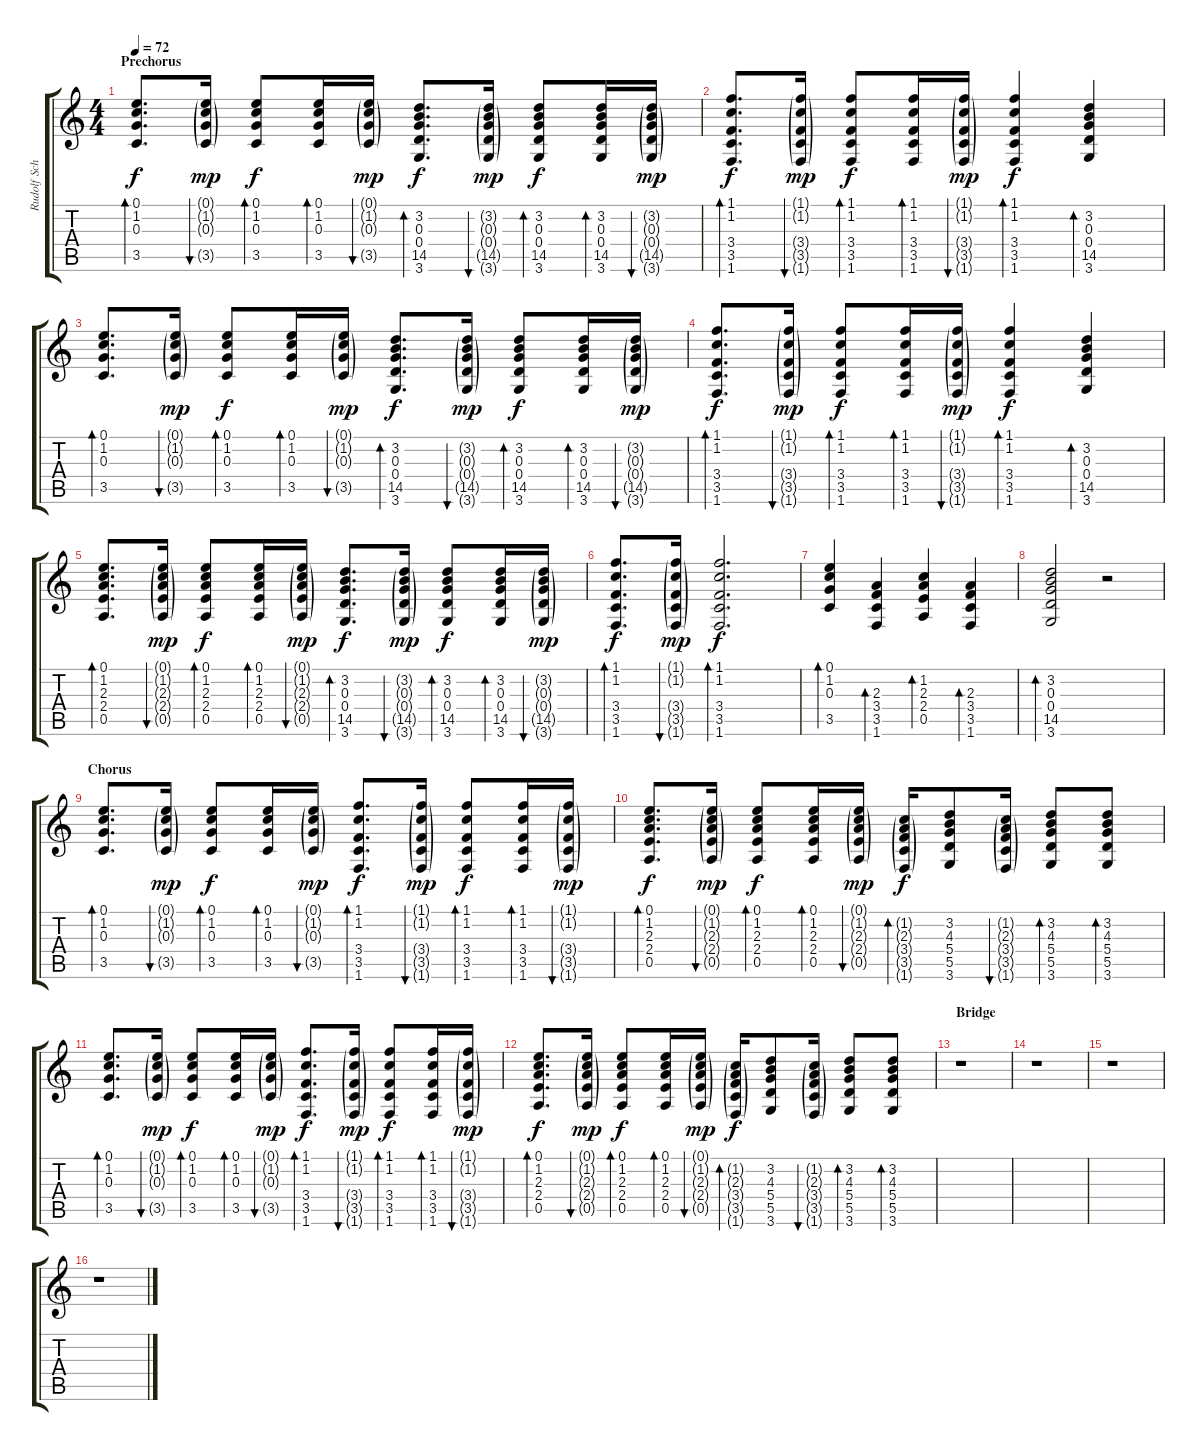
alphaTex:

\track ("Rudolf Schenker" "Rudolf Sch") {instrument electricguitarclean}
\staff {score tabs}
\tuning (E4 B3 G3 D3 A2 E2) {hide}
\ts (4 4)
\section ("" "Prechorus")
\tempo 72
\clef g2
\ks c
(0.1 1.2 0.3 3.5).8{d bd 60 dy f} (0.1{g} 1.2{g} 0.3{g} 3.5{g}).16{bu 60 dy mp} (0.1 1.2 0.3 3.5).8{bd 60 dy f} (0.1 1.2 0.3 3.5).16{bd 60} (0.1{g} 1.2{g} 0.3{g} 3.5{g}).16{bu 60 dy mp} (3.2 0.3 0.4 14.5 3.6).8{d bd 60 dy f} (3.2{g} 0.3{g} 0.4{g} 14.5{g} 3.6{g}).16{bu 60 dy mp} (3.2 0.3 0.4 14.5 3.6).8{bd 60 dy f} (3.2 0.3 0.4 14.5 3.6).16{bd 60} (3.2{g} 0.3{g} 0.4{g} 14.5{g} 3.6{g}).16{bu 60 dy mp} |
(1.1 1.2 3.4 3.5 1.6).8{d bd 60 dy f} (1.1{g} 1.2{g} 3.4{g} 3.5{g} 1.6{g}).16{bu 60 dy mp} (1.1 1.2 3.4 3.5 1.6).8{bd 60 dy f} (1.1 1.2 3.4 3.5 1.6).16{bd 60} (1.1{g} 1.2{g} 3.4{g} 3.5{g} 1.6{g}).16{bu 60 dy mp} (1.1 1.2 3.4 3.5 1.6).4{bd 60 dy f} (3.2 0.3 0.4 14.5 3.6).4{bd 60} |
(0.1 1.2 0.3 3.5).8{d bd 60} (0.1{g} 1.2{g} 0.3{g} 3.5{g}).16{bu 60 dy mp} (0.1 1.2 0.3 3.5).8{bd 60 dy f} (0.1 1.2 0.3 3.5).16{bd 60} (0.1{g} 1.2{g} 0.3{g} 3.5{g}).16{bu 60 dy mp} (3.2 0.3 0.4 14.5 3.6).8{d bd 60 dy f} (3.2{g} 0.3{g} 0.4{g} 14.5{g} 3.6{g}).16{bu 60 dy mp} (3.2 0.3 0.4 14.5 3.6).8{bd 60 dy f} (3.2 0.3 0.4 14.5 3.6).16{bd 60} (3.2{g} 0.3{g} 0.4{g} 14.5{g} 3.6{g}).16{bu 60 dy mp} |
(1.1 1.2 3.4 3.5 1.6).8{d bd 60 dy f} (1.1{g} 1.2{g} 3.4{g} 3.5{g} 1.6{g}).16{bu 60 dy mp} (1.1 1.2 3.4 3.5 1.6).8{bd 60 dy f} (1.1 1.2 3.4 3.5 1.6).16{bd 60} (1.1{g} 1.2{g} 3.4{g} 3.5{g} 1.6{g}).16{bu 60 dy mp} (1.1 1.2 3.4 3.5 1.6).4{bd 60 dy f} (3.2 0.3 0.4 14.5 3.6).4{bd 60} |
(0.1 1.2 2.3 2.4 0.5).8{d bd 60} (0.1{g} 1.2{g} 2.3{g} 2.4{g} 0.5{g}).16{bu 60 dy mp} (0.1 1.2 2.3 2.4 0.5).8{bd 60 dy f} (0.1 1.2 2.3 2.4 0.5).16{bd 60} (0.1{g} 1.2{g} 2.3{g} 2.4{g} 0.5{g}).16{bu 60 dy mp} (3.2 0.3 0.4 14.5 3.6).8{d bd 60 dy f} (3.2{g} 0.3{g} 0.4{g} 14.5{g} 3.6{g}).16{bu 60 dy mp} (3.2 0.3 0.4 14.5 3.6).8{bd 60 dy f} (3.2 0.3 0.4 14.5 3.6).16{bd 60} (3.2{g} 0.3{g} 0.4{g} 14.5{g} 3.6{g}).16{bu 60 dy mp} |
(1.1 1.2 3.4 3.5 1.6).8{d bd 60 dy f} (1.1{g} 1.2{g} 3.4{g} 3.5{g} 1.6{g}).16{bu 60 dy mp} (1.1 1.2 3.4 3.5 1.6).2{d bd 60 dy f} |
(0.1 1.2 0.3 3.5).4{bd 60} (2.3 3.4 3.5 1.6).4{bd 60} (1.2 2.3 2.4 0.5).4{bd 60} (2.3 3.4 3.5 1.6).4{bd 60} |
(3.2 0.3 0.4 14.5 3.6).2{bd 60} r.2 |
\section ("" "Chorus")
(0.1 1.2 0.3 3.5).8{d bd 60} (0.1{g} 1.2{g} 0.3{g} 3.5{g}).16{bu 60 dy mp} (0.1 1.2 0.3 3.5).8{bd 60 dy f} (0.1 1.2 0.3 3.5).16{bd 60} (0.1{g} 1.2{g} 0.3{g} 3.5{g}).16{bu 60 dy mp} (1.1 1.2 3.4 3.5 1.6).8{d bd 60 dy f} (1.1{g} 1.2{g} 3.4{g} 3.5{g} 1.6{g}).16{bu 60 dy mp} (1.1 1.2 3.4 3.5 1.6).8{bd 60 dy f} (1.1 1.2 3.4 3.5 1.6).16{bd 60} (1.1{g} 1.2{g} 3.4{g} 3.5{g} 1.6{g}).16{bu 60 dy mp} |
(0.1 1.2 2.3 2.4 0.5).8{d bd 60 dy f} (0.1{g} 1.2{g} 2.3{g} 2.4{g} 0.5{g}).16{bu 60 dy mp} (0.1 1.2 2.3 2.4 0.5).8{bd 60 dy f} (0.1 1.2 2.3 2.4 0.5).16{bd 60} (0.1{g} 1.2{g} 2.3{g} 2.4{g} 0.5{g}).16{bu 60 dy mp} (1.2{g} 2.3{g} 3.4{g} 3.5{g} 1.6{g}).16{bd 60 dy f} (3.2 4.3 5.4 5.5 3.6).8 (1.2{g} 2.3{g} 3.4{g} 3.5{g} 1.6{g}).16{bu 60} (3.2 4.3 5.4 5.5 3.6).8{bd 60} (3.2 4.3 5.4 5.5 3.6).8{bd 60} |
(0.1 1.2 0.3 3.5).8{d bd 60} (0.1{g} 1.2{g} 0.3{g} 3.5{g}).16{bu 60 dy mp} (0.1 1.2 0.3 3.5).8{bd 60 dy f} (0.1 1.2 0.3 3.5).16{bd 60} (0.1{g} 1.2{g} 0.3{g} 3.5{g}).16{bu 60 dy mp} (1.1 1.2 3.4 3.5 1.6).8{d bd 60 dy f} (1.1{g} 1.2{g} 3.4{g} 3.5{g} 1.6{g}).16{bu 60 dy mp} (1.1 1.2 3.4 3.5 1.6).8{bd 60 dy f} (1.1 1.2 3.4 3.5 1.6).16{bd 60} (1.1{g} 1.2{g} 3.4{g} 3.5{g} 1.6{g}).16{bu 60 dy mp} |
(0.1 1.2 2.3 2.4 0.5).8{d bd 60 dy f} (0.1{g} 1.2{g} 2.3{g} 2.4{g} 0.5{g}).16{bu 60 dy mp} (0.1 1.2 2.3 2.4 0.5).8{bd 60 dy f} (0.1 1.2 2.3 2.4 0.5).16{bd 60} (0.1{g} 1.2{g} 2.3{g} 2.4{g} 0.5{g}).16{bu 60 dy mp} (1.2{g} 2.3{g} 3.4{g} 3.5{g} 1.6{g}).16{bd 60 dy f} (3.2 4.3 5.4 5.5 3.6).8 (1.2{g} 2.3{g} 3.4{g} 3.5{g} 1.6{g}).16{bu 60} (3.2 4.3 5.4 5.5 3.6).8{bd 60} (3.2 4.3 5.4 5.5 3.6).8{bd 60} |
\section ("" "Bridge")
r.1 |
r.1 |
r.1 |
r.1
